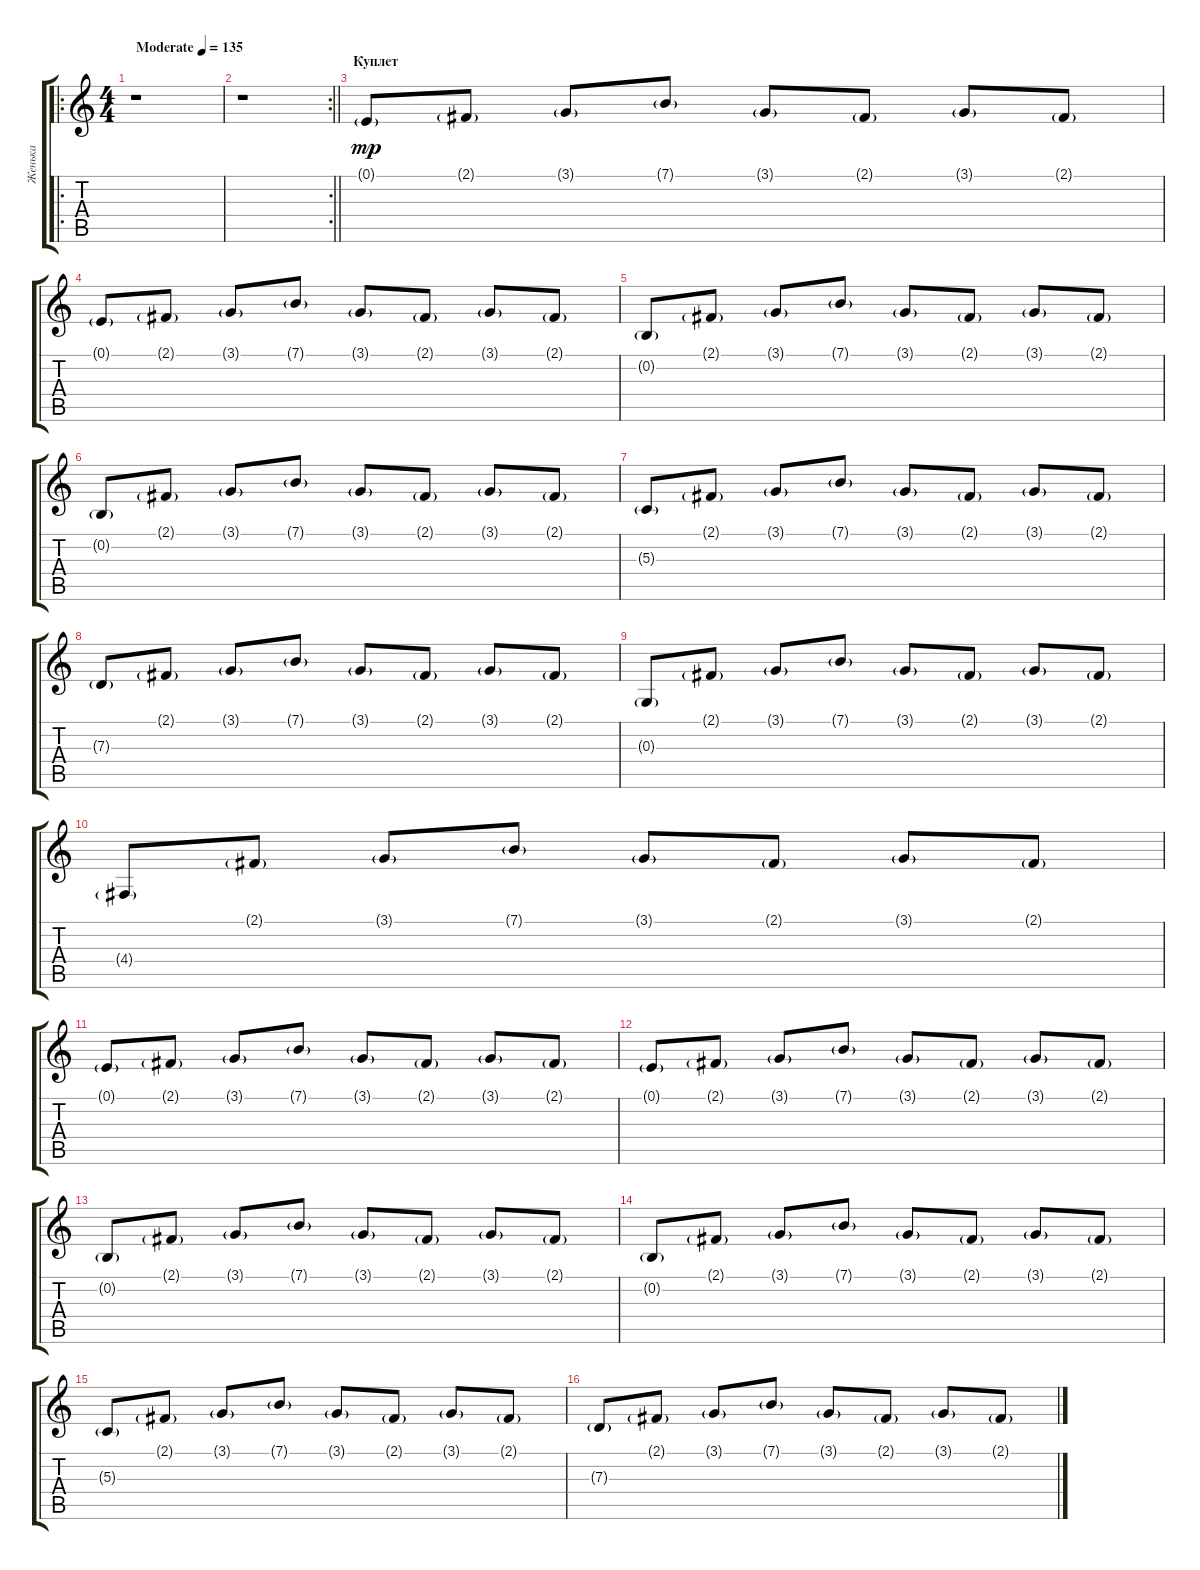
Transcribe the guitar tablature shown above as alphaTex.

\track ("Женька" "Женька") {instrument brightacousticpiano}
\staff {score tabs}
\tuning (E4 B3 G3 D3 A2 E2) {hide}
\ro
\ts (4 4)
\tempo (135 "Moderate")
\clef g2
\ks c
r.1{dy mp instrument brightacousticpiano} |
\rc 2
\barLineRight lightlight
r.1 |
\section ("" "Куплет")
0.1{g}.8 2.1{g}.8 3.1{g}.8 7.1{g}.8 3.1{g}.8 2.1{g}.8 3.1{g}.8 2.1{g}.8 |
0.1{g}.8 2.1{g}.8 3.1{g}.8 7.1{g}.8 3.1{g}.8 2.1{g}.8 3.1{g}.8 2.1{g}.8 |
0.2{g}.8 2.1{g}.8 3.1{g}.8 7.1{g}.8 3.1{g}.8 2.1{g}.8 3.1{g}.8 2.1{g}.8 |
0.2{g}.8 2.1{g}.8 3.1{g}.8 7.1{g}.8 3.1{g}.8 2.1{g}.8 3.1{g}.8 2.1{g}.8 |
5.3{g}.8 2.1{g}.8 3.1{g}.8 7.1{g}.8 3.1{g}.8 2.1{g}.8 3.1{g}.8 2.1{g}.8 |
7.3{g}.8 2.1{g}.8 3.1{g}.8 7.1{g}.8 3.1{g}.8 2.1{g}.8 3.1{g}.8 2.1{g}.8 |
0.3{g}.8 2.1{g}.8 3.1{g}.8 7.1{g}.8 3.1{g}.8 2.1{g}.8 3.1{g}.8 2.1{g}.8 |
4.4{g}.8 2.1{g}.8 3.1{g}.8 7.1{g}.8 3.1{g}.8 2.1{g}.8 3.1{g}.8 2.1{g}.8 |
0.1{g}.8 2.1{g}.8 3.1{g}.8 7.1{g}.8 3.1{g}.8 2.1{g}.8 3.1{g}.8 2.1{g}.8 |
0.1{g}.8 2.1{g}.8 3.1{g}.8 7.1{g}.8 3.1{g}.8 2.1{g}.8 3.1{g}.8 2.1{g}.8 |
0.2{g}.8 2.1{g}.8 3.1{g}.8 7.1{g}.8 3.1{g}.8 2.1{g}.8 3.1{g}.8 2.1{g}.8 |
0.2{g}.8 2.1{g}.8 3.1{g}.8 7.1{g}.8 3.1{g}.8 2.1{g}.8 3.1{g}.8 2.1{g}.8 |
5.3{g}.8 2.1{g}.8 3.1{g}.8 7.1{g}.8 3.1{g}.8 2.1{g}.8 3.1{g}.8 2.1{g}.8 |
7.3{g}.8 2.1{g}.8 3.1{g}.8 7.1{g}.8 3.1{g}.8 2.1{g}.8 3.1{g}.8 2.1{g}.8
